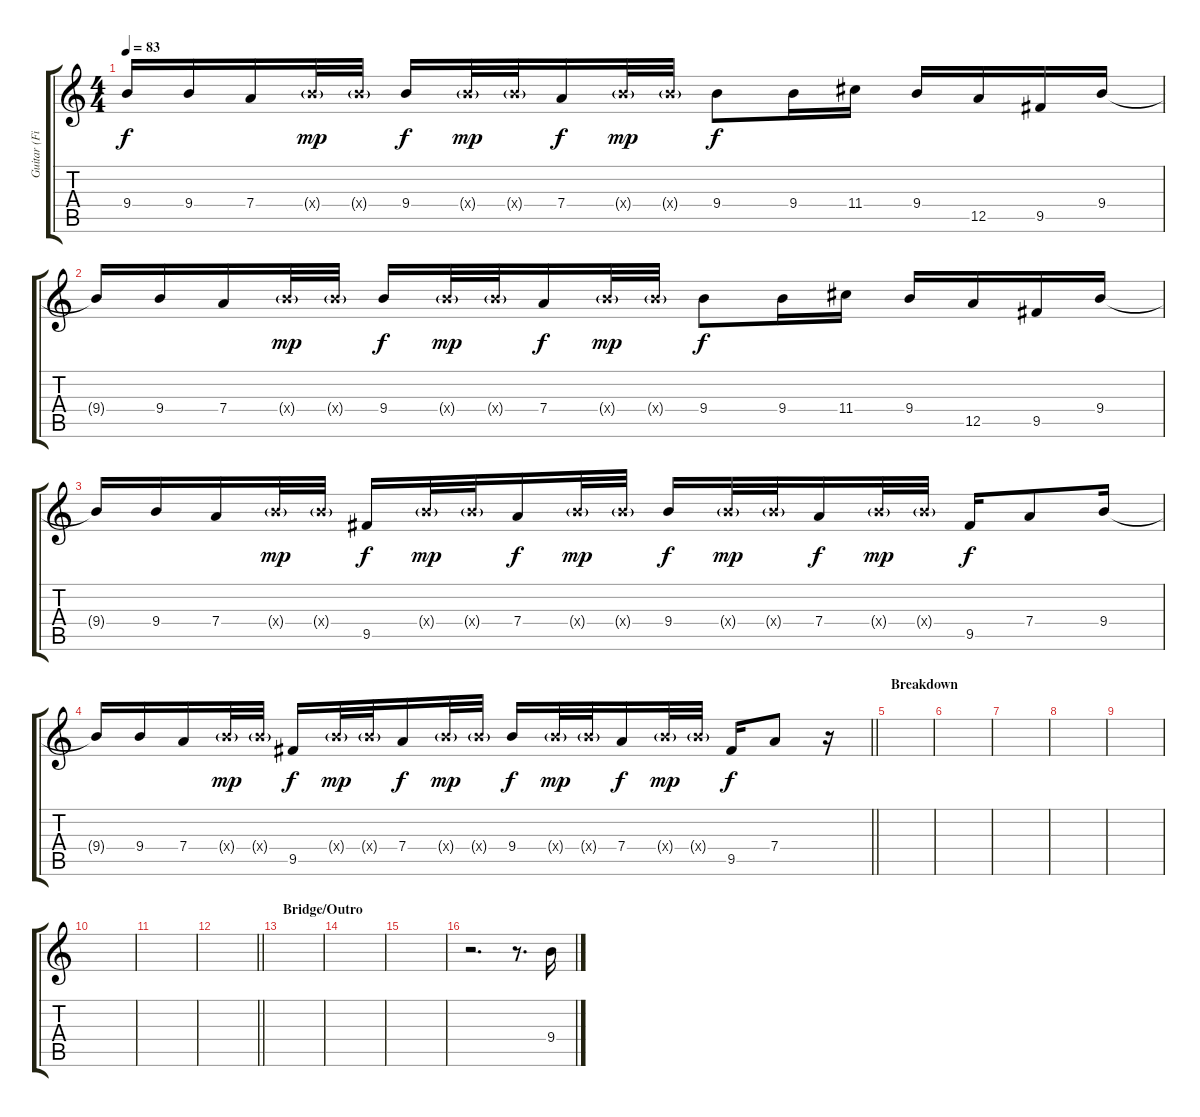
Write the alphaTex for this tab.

\track ("Guitar (Fills)" "Guitar (Fi") {instrument overdrivenguitar}
\staff {score tabs}
\tuning (E4 B3 G3 D3 A2 E2) {hide}
\ts (4 4)
\tempo 83
\clef g2
\ks c
9.4{t}.16{dy f} 9.4.16 7.4.16 9.4{g x}.32{dy mp} 9.4{g x}.32 9.4.16{dy f} 9.4{g x}.32{dy mp} 9.4{g x}.32 7.4.16{dy f} 9.4{g x}.32{dy mp} 9.4{g x}.32 9.4.8{dy f} 9.4.16 11.4.16 9.4.16 12.5.16 9.5.16 9.4.16 |
9.4{t}.16 9.4.16 7.4.16 9.4{g x}.32{dy mp} 9.4{g x}.32 9.4.16{dy f} 9.4{g x}.32{dy mp} 9.4{g x}.32 7.4.16{dy f} 9.4{g x}.32{dy mp} 9.4{g x}.32 9.4.8{dy f} 9.4.16 11.4.16 9.4.16 12.5.16 9.5.16 9.4.16 |
9.4{t}.16 9.4.16 7.4.16 9.4{g x}.32{dy mp} 9.4{g x}.32 9.5.16{dy f} 9.4{g x}.32{dy mp} 9.4{g x}.32 7.4.16{dy f} 9.4{g x}.32{dy mp} 9.4{g x}.32 9.4.16{dy f} 9.4{g x}.32{dy mp} 9.4{g x}.32 7.4.16{dy f} 9.4{g x}.32{dy mp} 9.4{g x}.32 9.5.16{dy f} 7.4.8 9.4.16 |
\barLineRight lightlight
9.4{t}.16 9.4.16 7.4.16 9.4{g x}.32{dy mp} 9.4{g x}.32 9.5.16{dy f} 9.4{g x}.32{dy mp} 9.4{g x}.32 7.4.16{dy f} 9.4{g x}.32{dy mp} 9.4{g x}.32 9.4.16{dy f} 9.4{g x}.32{dy mp} 9.4{g x}.32 7.4.16{dy f} 9.4{g x}.32{dy mp} 9.4{g x}.32 9.5.16{dy f} 7.4.8 r.16 |
\section ("" "Breakdown")
|
|
|
|
|
|
|
\barLineRight lightlight
|
\section ("" "Bridge/Outro")
|
|
|
r.2{d} r.8{d} 9.4.16{volume 14}
